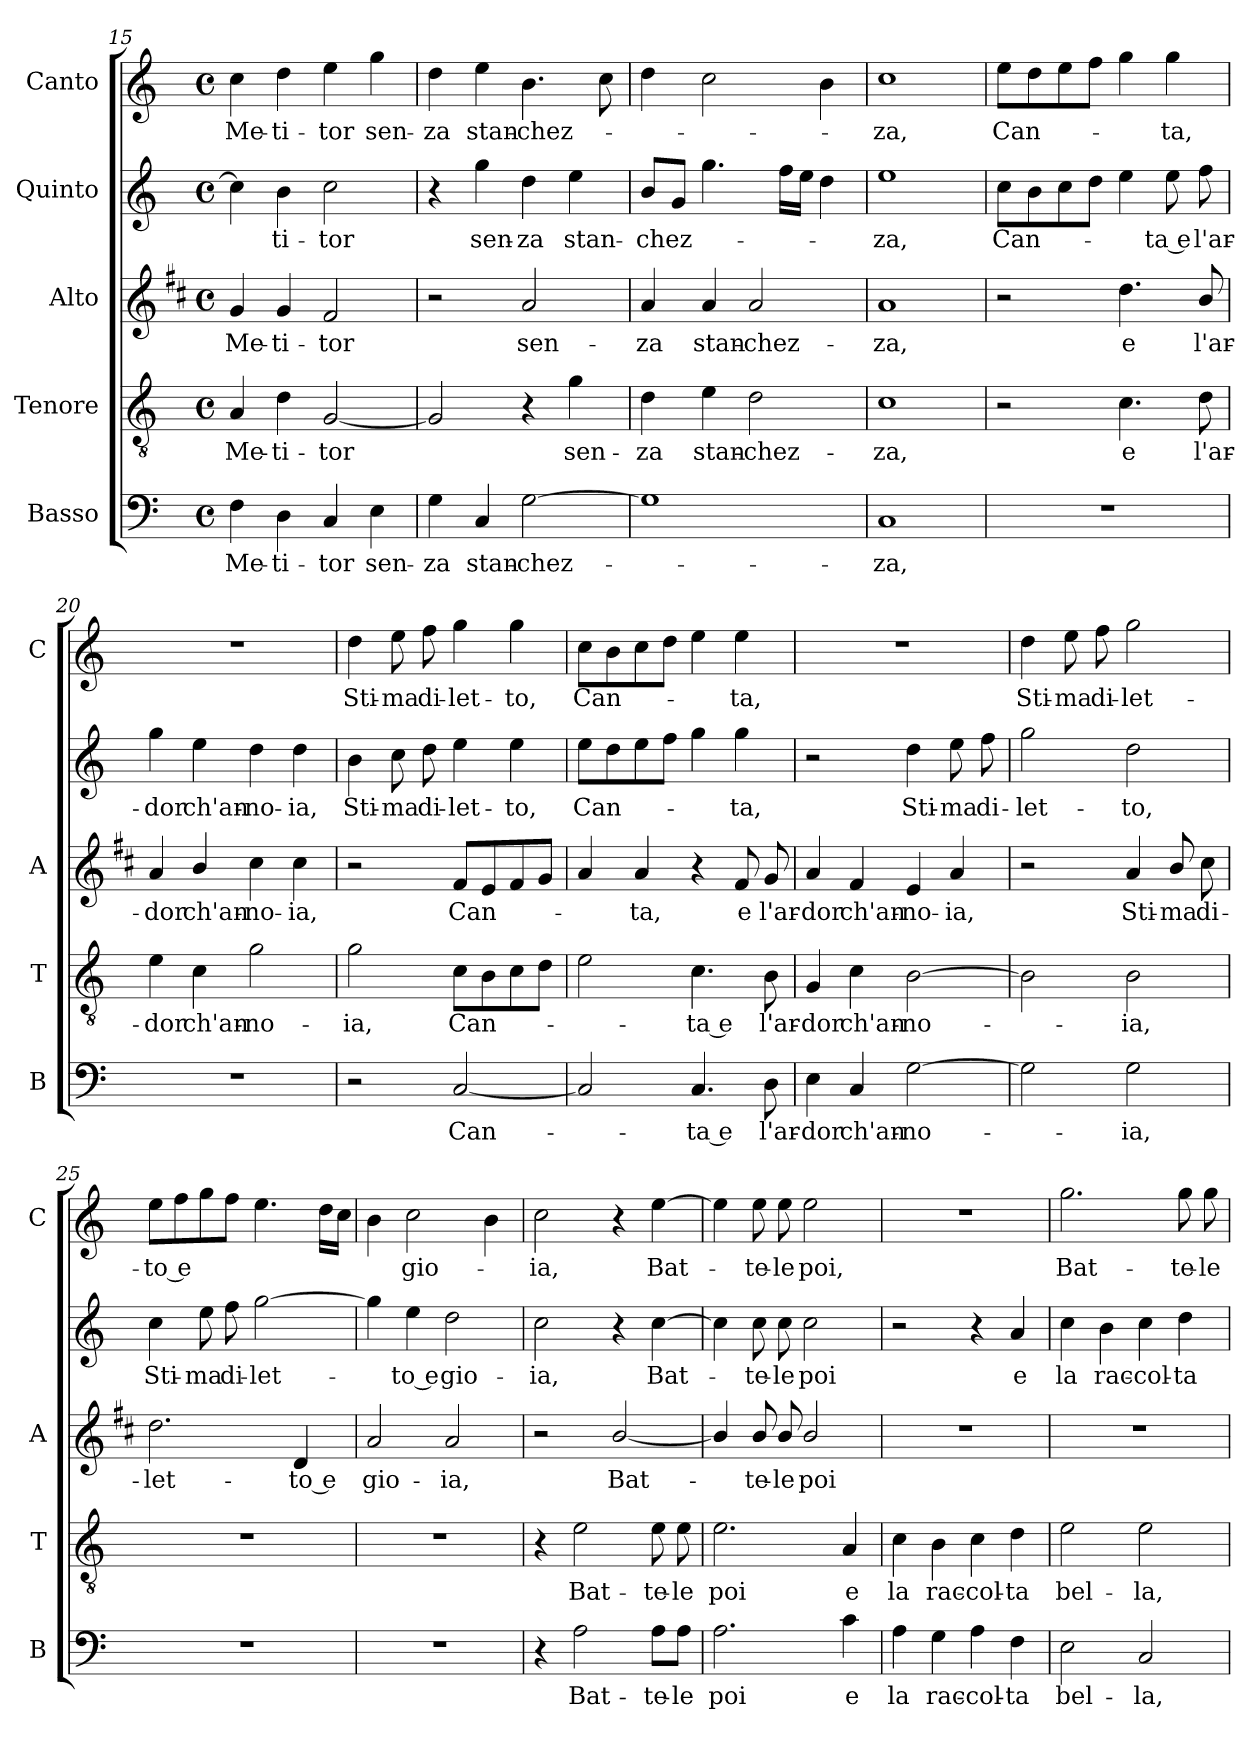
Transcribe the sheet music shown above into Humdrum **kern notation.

**kern	**text	**kern	**text	**kern	**text	**kern	**text	**kern	**text
*part5	*part5	*part4	*part4	*part3	*part3	*part2	*part2	*part1	*part1
*staff5	*staff5	*staff4	*staff4	*staff3	*staff3	*staff2	*staff2	*staff1	*staff1
*I"Basso	*	*I"Tenore	*	*I"Alto	*	*I"Quinto	*	*I"Canto	*
*I'B	*	*I'T	*	*I'A	*	*	*	*I'C	*
*clefF4	*	*clefGv2	*	*clefG2	*	*clefG2	*	*clefG2	*
*	*	*	*	*ITrd1c2	*	*	*	*	*
*k[]	*	*k[]	*	*k[]	*	*k[]	*	*k[]	*
*C:	*	*C:	*	*C:	*	*C:	*	*C:	*
*M4/4	*	*M4/4	*	*M4/4	*	*M4/4	*	*M4/4	*
*met(c)	*	*met(c)	*	*met(c)	*	*met(c)	*	*met(c)	*
=15	=15	=15	=15	=15	=15	=15	=15	=15	=15
!	!LO:LY:b	!	!LO:LY:b	!	!LO:LY:b	!	!	!	!LO:LY:b
4F\	Me-	4A/	Me-	4f/	Me-	4cc\]	.	4cc\	Me-
!	!LO:LY:b	!	!LO:LY:b	!	!LO:LY:b	!	!LO:LY:b	!	!LO:LY:b
4D\	-ti-	4d\	-ti-	4f/	-ti-	4b\	-ti-	4dd\	-ti-
!	!LO:LY:b	!	!LO:LY:b	!	!LO:LY:b	!	!LO:LY:b	!	!LO:LY:b
4C/	-tor	[2G/	-tor	2e/	-tor	2cc\	-tor	4ee\	-tor
!	!LO:LY:b	!	!	!	!	!	!	!	!LO:LY:b
4E\	sen-	.	.	.	.	.	.	4gg\	sen-
=16	=16	=16	=16	=16	=16	=16	=16	=16	=16
!	!LO:LY:b	!	!	!	!	!	!	!	!LO:LY:b
4G\	-za	2G/]	.	2r	.	4r	.	4dd\	-za
!	!LO:LY:b	!	!	!	!	!	!LO:LY:b	!	!LO:LY:b
4C/	stan-	.	.	.	.	4gg\	sen-	4ee\	stan-
!	!LO:LY:b	!	!	!	!LO:LY:b	!	!LO:LY:b	!	!LO:LY:b
[2G\	-chez-	4r	.	2g/	sen-	4dd\	-za	4.b\	-chez-
!	!	!	!LO:LY:b	!	!	!	!LO:LY:b	!	!
.	.	4g\	sen-	.	.	4ee\	stan-	.	.
.	.	.	.	.	.	.	.	8cc\	.
=17	=17	=17	=17	=17	=17	=17	=17	=17	=17
!	!	!	!LO:LY:b	!	!LO:LY:b	!	!LO:LY:b	!	!
1G]	.	4d\	-za	4g/	-za	8b/L	-chez-	4dd\	.
.	.	.	.	.	.	8g/J	.	.	.
!	!	!	!LO:LY:b	!	!LO:LY:b	!	!	!	!
.	.	4e\	stan-	4g/	stan-	4.gg\	.	2cc\	.
!	!	!	!LO:LY:b	!	!LO:LY:b	!	!	!	!
.	.	2d\	-chez-	2g/	-chez-	.	.	.	.
.	.	.	.	.	.	16ff\LL	.	.	.
.	.	.	.	.	.	16ee\JJ	.	.	.
.	.	.	.	.	.	4dd\	.	4b\	.
!!LO:PB:g=z
=18	=18	=18	=18	=18	=18	=18	=18	=18	=18
!	!LO:LY:b	!	!LO:LY:b	!	!LO:LY:b	!	!LO:LY:b	!	!LO:LY:b
1C	-za,	1c	-za,	1g	-za,	1ee	-za,	1cc	-za,
=19	=19	=19	=19	=19	=19	=19	=19	=19	=19
!	!	!	!	!	!	!	!LO:LY:b	!	!LO:LY:b
1r	.	2r	.	2r	.	8cc\L	Can-	8ee\L	Can-
.	.	.	.	.	.	8b\	.	8dd\	.
.	.	.	.	.	.	8cc\	.	8ee\	.
.	.	.	.	.	.	8dd\J	.	8ff\J	.
!	!	!	!LO:LY:b	!	!LO:LY:b	!	!	!	!
.	.	4.c\	e	4.cc\	e	4ee\	.	4gg\	.
!	!	!	!	!	!	!	!LO:LY:b	!	!LO:LY:b
.	.	.	.	.	.	8ee\	-ta e	4gg\	-ta,
!	!	!	!LO:LY:b	!	!LO:LY:b	!	!LO:LY:b	!	!
.	.	8d\	l'ar-	8a/	l'ar-	8ff\	l'ar-	.	.
=20	=20	=20	=20	=20	=20	=20	=20	=20	=20
!	!	!	!LO:LY:b	!	!LO:LY:b	!	!LO:LY:b	!	!
1r	.	4e\	-dor	4g/	-dor	4gg\	-dor	1r	.
!	!	!	!LO:LY:b	!	!LO:LY:b	!	!LO:LY:b	!	!
.	.	4c\	ch'an-	4a/	ch'an-	4ee\	ch'an-	.	.
!	!	!	!LO:LY:b	!	!LO:LY:b	!	!LO:LY:b	!	!
.	.	2g\	-no-	4b\	-no-	4dd\	-no-	.	.
!	!	!	!	!	!LO:LY:b	!	!LO:LY:b	!	!
.	.	.	.	4b\	-ia,	4dd\	-ia,	.	.
=21	=21	=21	=21	=21	=21	=21	=21	=21	=21
!	!	!	!LO:LY:b	!	!	!	!LO:LY:b	!	!LO:LY:b
2r	.	2g\	-ia,	2r	.	4b\	Sti-	4dd\	Sti-
!	!	!	!	!	!	!	!LO:LY:b	!	!LO:LY:b
.	.	.	.	.	.	8cc\	-ma	8ee\	-ma
!	!	!	!	!	!	!	!LO:LY:b	!	!LO:LY:b
.	.	.	.	.	.	8dd\	di-	8ff\	di-
!	!LO:LY:b	!	!LO:LY:b	!	!LO:LY:b	!	!LO:LY:b	!	!LO:LY:b
[2C/	Can-	8c\L	Can-	8e/L	Can-	4ee\	-let-	4gg\	-let-
.	.	8B\	.	8d/	.	.	.	.	.
!	!	!	!	!	!	!	!LO:LY:b	!	!LO:LY:b
.	.	8c\	.	8e/	.	4ee\	-to,	4gg\	-to,
.	.	8d\J	.	8f/J	.	.	.	.	.
=22	=22	=22	=22	=22	=22	=22	=22	=22	=22
!	!	!	!	!	!	!	!LO:LY:b	!	!LO:LY:b
2C/]	.	2e\	.	4g/	.	8ee\L	Can-	8cc\L	Can-
.	.	.	.	.	.	8dd\	.	8b\	.
!	!	!	!	!	!LO:LY:b	!	!	!	!
.	.	.	.	4g/	-ta,	8ee\	.	8cc\	.
.	.	.	.	.	.	8ff\J	.	8dd\J	.
!	!LO:LY:b	!	!LO:LY:b	!	!	!	!	!	!
4.C/	-ta e	4.c\	-ta e	4r	.	4gg\	.	4ee\	.
!	!	!	!	!	!LO:LY:b	!	!LO:LY:b	!	!LO:LY:b
.	.	.	.	8e/	e	4gg\	-ta,	4ee\	-ta,
!	!LO:LY:b	!	!LO:LY:b	!	!LO:LY:b	!	!	!	!
8D\	l'ar-	8B\	l'ar-	8f/	l'ar-	.	.	.	.
=23	=23	=23	=23	=23	=23	=23	=23	=23	=23
!	!LO:LY:b	!	!LO:LY:b	!	!LO:LY:b	!	!	!	!
4E\	-dor	4G/	-dor	4g/	-dor	2r	.	1r	.
!	!LO:LY:b	!	!LO:LY:b	!	!LO:LY:b	!	!	!	!
4C/	ch'an-	4c\	ch'an-	4e/	ch'an-	.	.	.	.
!	!LO:LY:b	!	!LO:LY:b	!	!LO:LY:b	!	!LO:LY:b	!	!
[2G\	-no-	[2B\	-no-	4d/	-no-	4dd\	Sti-	.	.
!	!	!	!	!	!LO:LY:b	!	!LO:LY:b	!	!
.	.	.	.	4g/	-ia,	8ee\	-ma	.	.
!	!	!	!	!	!	!	!LO:LY:b	!	!
.	.	.	.	.	.	8ff\	di-	.	.
!!LO:LB:g=z
=24	=24	=24	=24	=24	=24	=24	=24	=24	=24
!	!	!	!	!	!	!	!LO:LY:b	!	!LO:LY:b
2G\]	.	2B\]	.	2r	.	2gg\	-let-	4dd\	Sti-
!	!	!	!	!	!	!	!	!	!LO:LY:b
.	.	.	.	.	.	.	.	8ee\	-ma
!	!	!	!	!	!	!	!	!	!LO:LY:b
.	.	.	.	.	.	.	.	8ff\	di-
!	!LO:LY:b	!	!LO:LY:b	!	!LO:LY:b	!	!LO:LY:b	!	!LO:LY:b
2G\	-ia,	2B\	-ia,	4g/	Sti-	2dd\	-to,	2gg\	-let-
!	!	!	!	!	!LO:LY:b	!	!	!	!
.	.	.	.	8a/	-ma	.	.	.	.
!	!	!	!	!	!LO:LY:b	!	!	!	!
.	.	.	.	8b\	di-	.	.	.	.
=25	=25	=25	=25	=25	=25	=25	=25	=25	=25
!	!	!	!	!	!LO:LY:b	!	!LO:LY:b	!	!LO:LY:b
1r	.	1r	.	2.cc\	-let-	4cc\	Sti-	8ee\L	-to e
.	.	.	.	.	.	.	.	8ff\	.
!	!	!	!	!	!	!	!LO:LY:b	!	!
.	.	.	.	.	.	8ee\	-ma	8gg\	.
!	!	!	!	!	!	!	!LO:LY:b	!	!
.	.	.	.	.	.	8ff\	di-	8ff\J	.
!	!	!	!	!	!	!	!LO:LY:b	!	!
.	.	.	.	.	.	[2gg\	-let-	4.ee\	.
!	!	!	!	!	!LO:LY:b	!	!	!	!
.	.	.	.	4c/	-to e	.	.	.	.
.	.	.	.	.	.	.	.	16dd\LL	.
.	.	.	.	.	.	.	.	16cc\JJ	.
=26	=26	=26	=26	=26	=26	=26	=26	=26	=26
!	!	!	!	!	!LO:LY:b	!	!	!	!
1r	.	1r	.	2g/	gio-	4gg\]	.	4b\	.
!	!	!	!	!	!	!	!LO:LY:b	!	!LO:LY:b
.	.	.	.	.	.	4ee\	-to e	2cc\	gio-
!	!	!	!	!	!LO:LY:b	!	!LO:LY:b	!	!
.	.	.	.	2g/	-ia,	2dd\	gio-	.	.
.	.	.	.	.	.	.	.	4b\	.
=27	=27	=27	=27	=27	=27	=27	=27	=27	=27
!	!	!	!	!	!	!	!LO:LY:b	!	!LO:LY:b
4r	.	4r	.	2r	.	2cc\	-ia,	2cc\	-ia,
!	!LO:LY:b	!	!LO:LY:b	!	!	!	!	!	!
2A\	Bat-	2e\	Bat-	.	.	.	.	.	.
!	!	!	!	!	!LO:LY:b	!	!	!	!
.	.	.	.	[2a/	Bat-	4r	.	4r	.
!	!LO:LY:b	!	!LO:LY:b	!	!	!	!LO:LY:b	!	!LO:LY:b
8A\L	-te-	8e\	-te-	.	.	[4cc\	Bat-	[4ee\	Bat-
!	!LO:LY:b	!	!LO:LY:b	!	!	!	!	!	!
8A\J	-le	8e\	-le	.	.	.	.	.	.
=28	=28	=28	=28	=28	=28	=28	=28	=28	=28
!	!LO:LY:b	!	!LO:LY:b	!	!	!	!	!	!
2.A\	poi	2.e\	poi	4a/]	.	4cc\]	.	4ee\]	.
!	!	!	!	!	!LO:LY:b	!	!LO:LY:b	!	!LO:LY:b
.	.	.	.	8a/	-te-	8cc\	-te-	8ee\	-te-
!	!	!	!	!	!LO:LY:b	!	!LO:LY:b	!	!LO:LY:b
.	.	.	.	8a/	-le	8cc\	-le	8ee\	-le
!	!	!	!	!	!LO:LY:b	!	!LO:LY:b	!	!LO:LY:b
.	.	.	.	2a/	poi	2cc\	poi	2ee\	poi,
!	!LO:LY:b	!	!LO:LY:b	!	!	!	!	!	!
4c\	e	4A/	e	.	.	.	.	.	.
=29	=29	=29	=29	=29	=29	=29	=29	=29	=29
!	!LO:LY:b	!	!LO:LY:b	!	!	!	!	!	!
4A\	la	4c\	la	1r	.	2r	.	1r	.
!	!LO:LY:b	!	!LO:LY:b	!	!	!	!	!	!
4G\	rac-	4B\	rac-	.	.	.	.	.	.
!	!LO:LY:b	!	!LO:LY:b	!	!	!	!	!	!
4A\	-col-	4c\	-col-	.	.	4r	.	.	.
!	!LO:LY:b	!	!LO:LY:b	!	!	!	!LO:LY:b	!	!
4F\	-ta	4d\	-ta	.	.	4a/	e	.	.
=30	=30	=30	=30	=30	=30	=30	=30	=30	=30
!	!LO:LY:b	!	!LO:LY:b	!	!	!	!LO:LY:b	!	!LO:LY:b
2E\	bel-	2e\	bel-	1r	.	4cc\	la	2.gg\	Bat-
!	!	!	!	!	!	!	!LO:LY:b	!	!
.	.	.	.	.	.	4b\	rac-	.	.
!	!LO:LY:b	!	!LO:LY:b	!	!	!	!LO:LY:b	!	!
2C/	-la,	2e\	-la,	.	.	4cc\	-col-	.	.
!	!	!	!	!	!	!	!LO:LY:b	!	!LO:LY:b
.	.	.	.	.	.	4dd\	-ta	8gg\	-te-
!	!	!	!	!	!	!	!	!	!LO:LY:b
.	.	.	.	.	.	.	.	8gg\	-le
=	=	=	=	=	=	=	=	=	=
*-	*-	*-	*-	*-	*-	*-	*-	*-	*-
